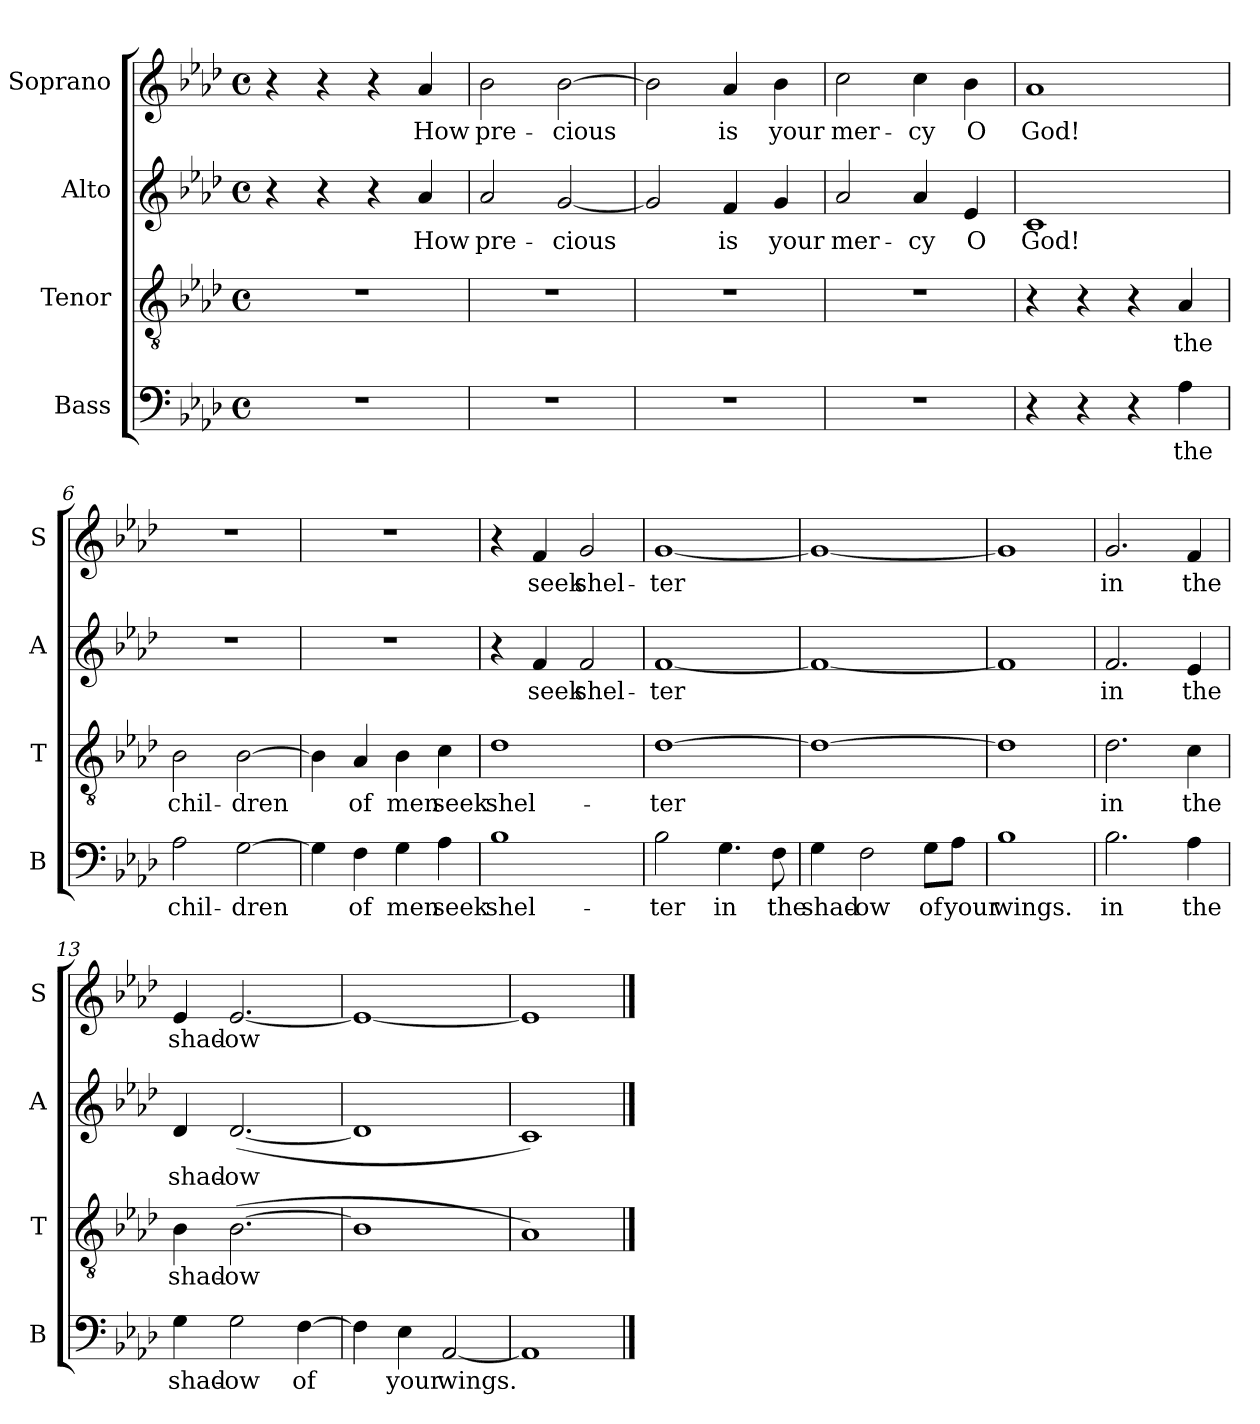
**kern	**text	**kern	**text	**kern	**text	**kern	**text
*part4	*part4	*part3	*part3	*part2	*part2	*part1	*part1
*staff4	*staff4	*staff3	*staff3	*staff2	*staff2	*staff1	*staff1
*I"Bass	*	*I"Tenor	*	*I"Alto	*	*I"Soprano	*
*I'B	*	*I'T	*	*I'A	*	*I'S	*
*clefF4	*	*clefGv2	*	*clefG2	*	*clefG2	*
*k[b-e-a-d-]	*	*k[b-e-a-d-]	*	*k[b-e-a-d-]	*	*k[b-e-a-d-]	*
*A-:	*	*A-:	*	*A-:	*	*A-:	*
*M4/4	*	*M4/4	*	*M4/4	*	*M4/4	*
*met(c)	*	*met(c)	*	*met(c)	*	*met(c)	*
=1	=1	=1	=1	=1	=1	=1	=1
1r	.	1r	.	4r	.	4r	.
.	.	.	.	4r	.	4r	.
.	.	.	.	4r	.	4r	.
!	!	!	!	!	!LO:LY:b	!	!LO:LY:b
.	.	.	.	4a-/	How	4a-/	How
=2	=2	=2	=2	=2	=2	=2	=2
!	!	!	!	!	!LO:LY:b	!	!LO:LY:b
1r	.	1r	.	2a-/	pre-	2b-\	pre-
!	!	!	!	!	!LO:LY:b	!	!LO:LY:b
.	.	.	.	[<2g/	-cious	[>2b-\	-cious
=3	=3	=3	=3	=3	=3	=3	=3
1r	.	1r	.	2g/]	.	2b-\]	.
!	!	!	!	!	!LO:LY:b	!	!LO:LY:b
.	.	.	.	4f/	is	4a-/	is
!	!	!	!	!	!LO:LY:b	!	!LO:LY:b
.	.	.	.	4g/	your	4b-\	your
=4	=4	=4	=4	=4	=4	=4	=4
!	!	!	!	!	!LO:LY:b	!	!LO:LY:b
1r	.	1r	.	2a-/	mer-	2cc\	mer-
!	!	!	!	!	!LO:LY:b	!	!LO:LY:b
.	.	.	.	4a-/	-cy	4cc\	-cy
!	!	!	!	!	!LO:LY:b	!	!LO:LY:b
.	.	.	.	4e-/	O	4b-\	O
=5	=5	=5	=5	=5	=5	=5	=5
!	!	!	!	!	!LO:LY:b	!	!LO:LY:b
4r	.	4r	.	1c	God!	1a-	God!
4r	.	4r	.	.	.	.	.
4r	.	4r	.	.	.	.	.
!	!LO:LY:b	!	!LO:LY:b	!	!	!	!
4A-\	the	4A-/	the	.	.	.	.
!!LO:LB:g=z
=6	=6	=6	=6	=6	=6	=6	=6
!	!LO:LY:b	!	!LO:LY:b	!	!	!	!
2A-\	chil-	2B-\	chil-	1r	.	1r	.
!	!LO:LY:b	!	!LO:LY:b	!	!	!	!
[>2G\	-dren	[>2B-\	-dren	.	.	.	.
=7	=7	=7	=7	=7	=7	=7	=7
4G\]	.	4B-\]	.	1r	.	1r	.
!	!LO:LY:b	!	!LO:LY:b	!	!	!	!
4F\	of	4A-/	of	.	.	.	.
!	!LO:LY:b	!	!LO:LY:b	!	!	!	!
4G\	men	4B-\	men	.	.	.	.
!	!LO:LY:b	!	!LO:LY:b	!	!	!	!
4A-\	seek	4c\	seek	.	.	.	.
=8	=8	=8	=8	=8	=8	=8	=8
!	!LO:LY:b	!	!LO:LY:b	!	!	!	!
1B-	shel-	1d-	shel-	4r	.	4r	.
!	!	!	!	!	!LO:LY:b	!	!LO:LY:b
.	.	.	.	4f/	seek	4f/	seek
!	!	!	!	!	!LO:LY:b	!	!LO:LY:b
.	.	.	.	2f/	shel-	2g/	shel-
=9	=9	=9	=9	=9	=9	=9	=9
!	!LO:LY:b	!	!LO:LY:b	!	!LO:LY:b	!	!LO:LY:b
2B-\	-ter	[>1d-	-ter	[<1f	-ter	[<1g	-ter
!	!LO:LY:b	!	!	!	!	!	!
4.G\	in	.	.	.	.	.	.
!	!LO:LY:b	!	!	!	!	!	!
8F\	the	.	.	.	.	.	.
=10	=10	=10	=10	=10	=10	=10	=10
!	!LO:LY:b	!	!	!	!	!	!
4G\	shad-	1d-_	.	1f_	.	1g_	.
!	!LO:LY:b	!	!	!	!	!	!
2F\	-ow	.	.	.	.	.	.
!	!LO:LY:b	!	!	!	!	!	!
8G\L	of	.	.	.	.	.	.
!	!LO:LY:b	!	!	!	!	!	!
8A-\J	your	.	.	.	.	.	.
!!LO:PB:g=z
=11	=11	=11	=11	=11	=11	=11	=11
!	!LO:LY:b	!	!	!	!	!	!
1B-	wings.	1d-]	.	1f]	.	1g]	.
=12	=12	=12	=12	=12	=12	=12	=12
!	!LO:LY:b	!	!LO:LY:b	!	!LO:LY:b	!	!LO:LY:b
2.B-\	in	2.d-\	in	2.f/	in	2.g/	in
!	!LO:LY:b	!	!LO:LY:b	!	!LO:LY:b	!	!LO:LY:b
4A-\	the	4c\	the	4e-/	the	4f/	the
=13	=13	=13	=13	=13	=13	=13	=13
!	!LO:LY:b	!	!LO:LY:b	!	!LO:LY:b	!	!LO:LY:b
4G\	shad-	4B-\	shad-	4d-/	shad-	4e-/	shad-
!	!LO:LY:b	!	!LO:LY:b	!	!LO:LY:b	!	!LO:LY:b
2G\	-ow	(>[>2.B-\	-ow	(<[<2.d-/	-ow	[<2.e-/	-ow
!	!LO:LY:b	!	!	!	!	!	!
[>4F\	of	.	.	.	.	.	.
=14	=14	=14	=14	=14	=14	=14	=14
4F\]	.	1B-]	.	1d-]	.	1e-_	.
!	!LO:LY:b	!	!	!	!	!	!
4E-\	your	.	.	.	.	.	.
!	!LO:LY:b	!	!	!	!	!	!
[<2AA-/	wings.	.	.	.	.	.	.
=15	=15	=15	=15	=15	=15	=15	=15
1AA-]	.	1A-)	.	1c)	.	1e-]	.
==	==	==	==	==	==	==	==
*-	*-	*-	*-	*-	*-	*-	*-
